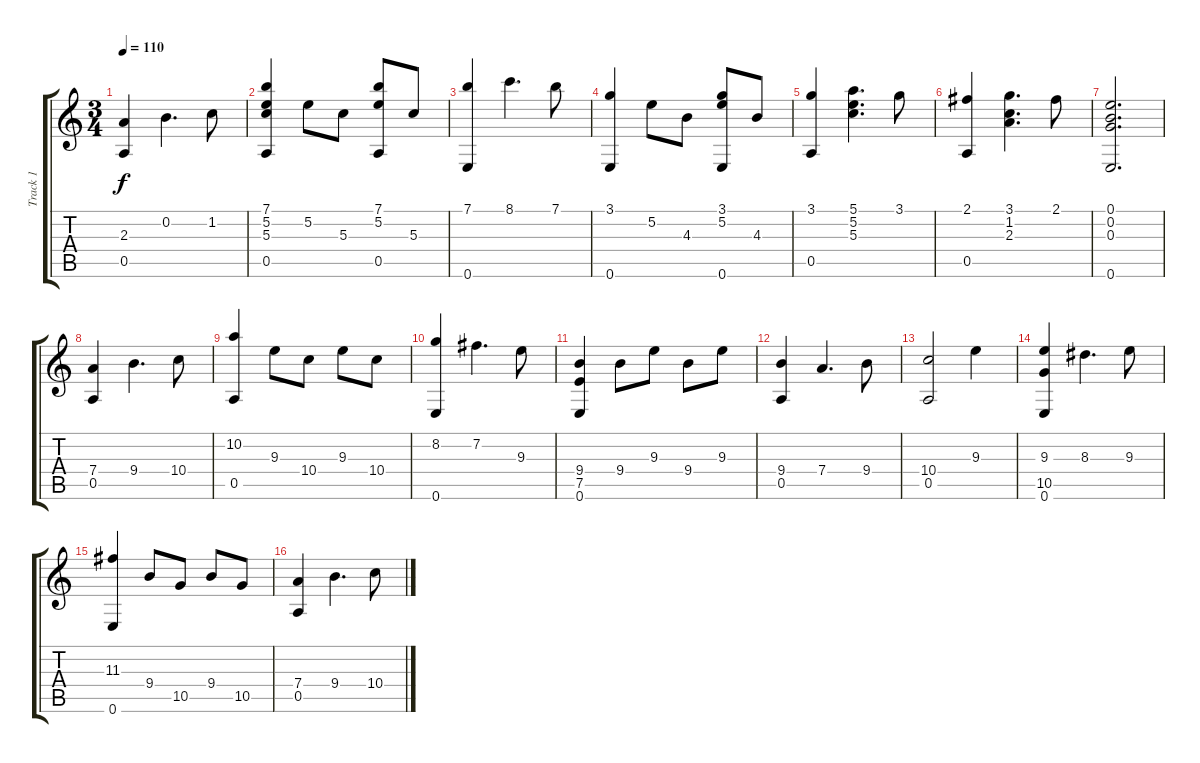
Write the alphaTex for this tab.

\track ("Track 1" "Track 1") {instrument electricguitarjazz}
\staff {score tabs}
\tuning (E4 B3 G3 D3 A2 E2) {hide}
\ts (3 4)
\tempo 110
\clef g2
\ks c
(2.3 0.5).4{dy f} 0.2.4{d} 1.2.8 |
(7.1 5.2 5.3 0.5).4 5.2.8 5.3.8 (7.1 5.2 0.5).8 5.3.8 |
(7.1 0.6).4 8.1.4{d} 7.1.8 |
(3.1 0.6).4 5.2.8 4.3.8 (3.1 5.2 0.6).8 4.3.8 |
(3.1 0.5).4 (5.1 5.2 5.3).4{d} 3.1.8 |
(2.1 0.5).4 (3.1 1.2 2.3).4{d} 2.1.8 |
(0.1 0.2 0.3 0.6).2{d} |
(7.4 0.5).4 9.4.4{d} 10.4.8 |
(10.2 0.5).4 9.3.8 10.4.8 9.3.8 10.4.8 |
(8.2 0.6).4 7.2.4{d} 9.3.8 |
(9.4 7.5 0.6).4 9.4.8 9.3.8 9.4.8 9.3.8 |
(9.4 0.5).4 7.4.4{d} 9.4.8 |
(10.4 0.5).2 9.3.4 |
(9.3 10.5 0.6).4 8.3.4{d} 9.3.8 |
(11.3 0.6).4 9.4.8 10.5.8 9.4.8 10.5.8 |
(7.4 0.5).4 9.4.4{d} 10.4.8
